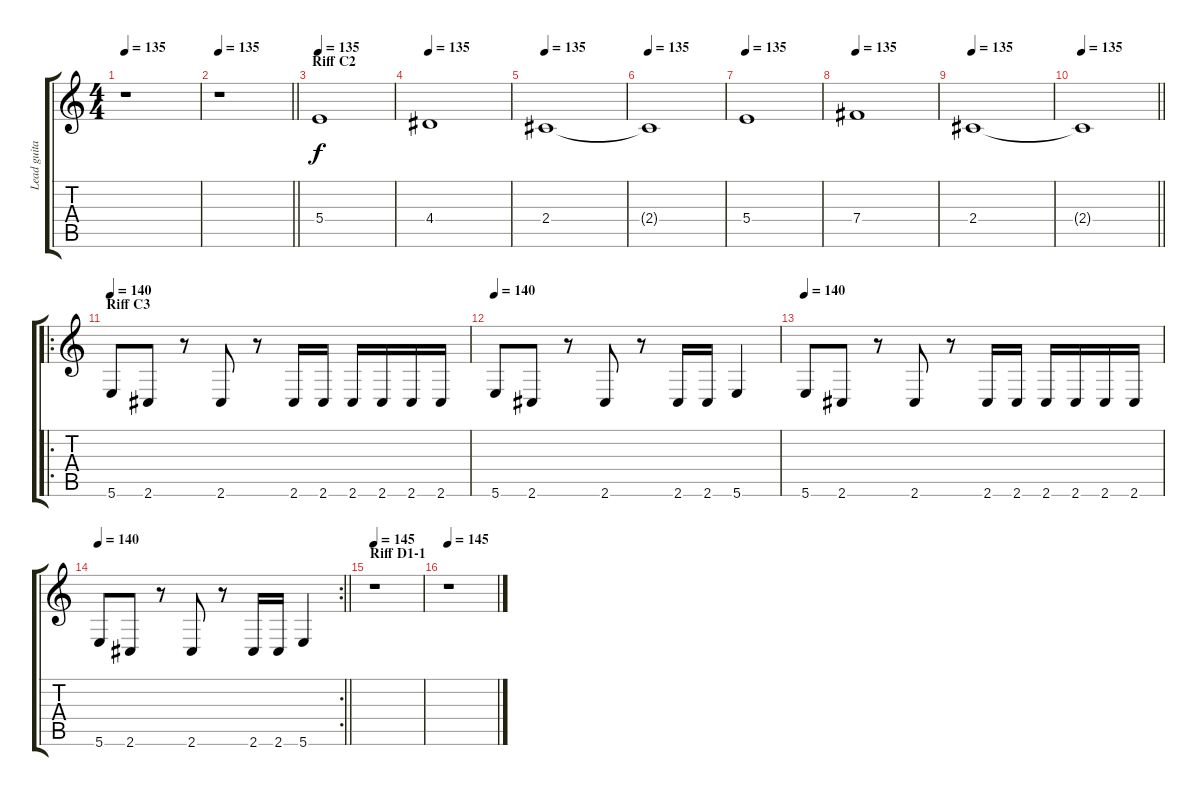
\track ("Lead guitar" "Lead guita") {instrument overdrivenguitar}
\staff {score tabs}
\tuning (Db4 Ab3 E3 B2 Gb2 B1) {hide}
\ts (4 4)
\tempo 135
\clef g2
\ks c
r.1{dy f} |
\tempo 135
\barLineRight lightlight
r.1 |
\section ("" "Riff C2")
\tempo 135
5.4.1 |
\tempo 135
4.4.1 |
\tempo 135
2.4.1 |
\tempo 135
2.4{t}.1 |
\tempo 135
5.4.1 |
\tempo 135
7.4.1 |
\tempo 135
2.4.1 |
\tempo 135
\barLineRight lightlight
2.4{t}.1 |
\ro
\section ("" "Riff C3")
\tempo 140
5.6.8 2.6.8 r.8 2.6.8 r.8 2.6.16 2.6.16 2.6.16 2.6.16 2.6.16 2.6.16 |
\tempo 140
5.6.8 2.6.8 r.8 2.6.8 r.8 2.6.16 2.6.16 5.6.4 |
\tempo 140
5.6.8 2.6.8 r.8 2.6.8 r.8 2.6.16 2.6.16 2.6.16 2.6.16 2.6.16 2.6.16 |
\rc 2
\tempo 140
\barLineRight lightlight
5.6.8 2.6.8 r.8 2.6.8 r.8 2.6.16 2.6.16 5.6.4 |
\section ("" "Riff D1-1")
\tempo 145
r.1 |
\tempo 145
r.1
